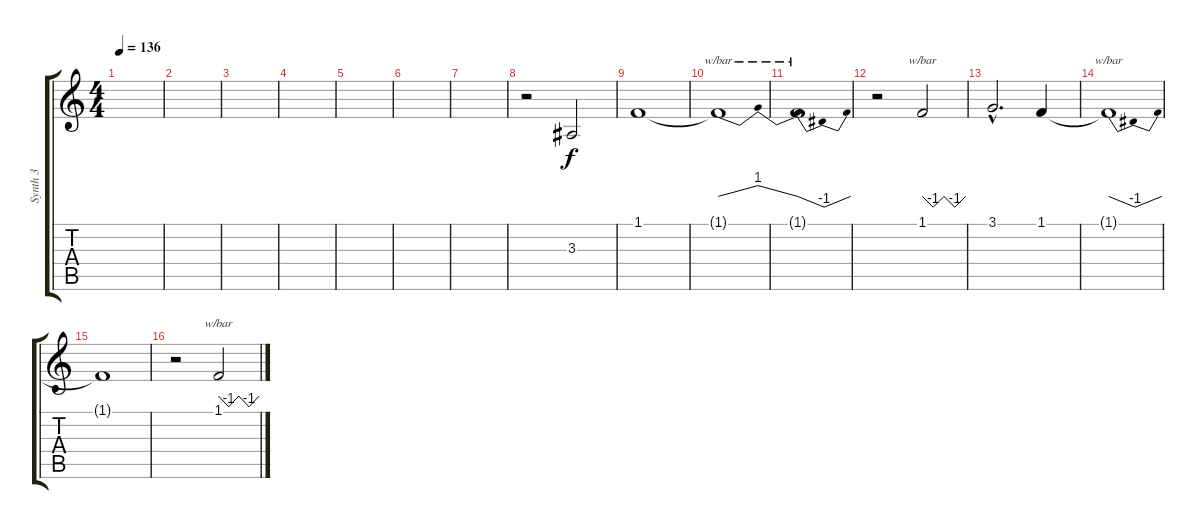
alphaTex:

\track ("Synth 3" "Synth 3") {instrument synthstrings1}
\staff {score tabs}
\tuning (E4 B3 G3 D3 A2 E2) {hide}
\ts (4 4)
\tempo 136
\clef g2
\ks c
|
|
|
|
|
|
|
r.2{instrument choiraahs} 3.3.2 |
1.1.1 |
1.1{t}.1{tbe (dip default 0 0 30 4 60 0)} |
1.1{t}.1{tbe (dip default 0 0 30 -4 60 0)} |
r.2 1.1.2{tbe (custom default 0 0 15 -4 30 0 45 -4 60 0)} |
3.1{hac}.2{d} 1.1.4 |
1.1{t}.1{tbe (dip default 0 0 30 -4 60 0)} |
1.1{t}.1 |
r.2 1.1.2{tbe (custom default 0 0 15 -4 30 0 45 -4 60 0)}
